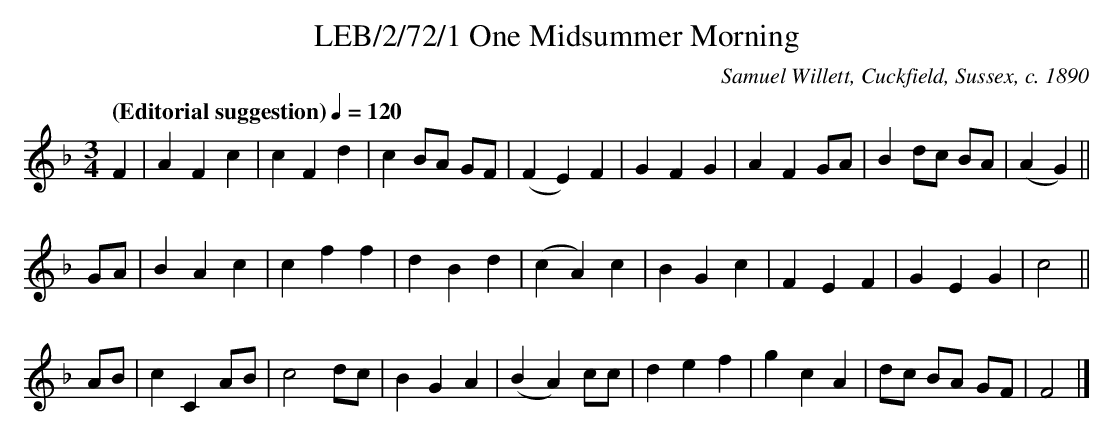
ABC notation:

X:1
T:LEB/2/72/1 One Midsummer Morning
C:Samuel Willett, Cuckfield, Sussex, c. 1890
L:1/8
Q:"(Editorial suggestion)" 1/4=120
M:3/4
K:F
F2 | A2 F2 c2 | c2 F2 d2 | c2 BA GF | (F2 E2) F2 | G2 F2 G2 | A2 F2 GA | B2 dc BA | (A2 G2) ||
GA |B2 A2 c2 | c2 f2 f2 | d2 B2 d2 | (c2 A2) c2 | B2 G2 c2 | F2 E2 F2 | G2 E2 G2 | c4 ||
AB | c2 C2 AB | c4 dc | B2 G2 A2 | (B2 A2) cc | d2 e2 f2 | g2 c2 A2 | dc BA GF | F4 |]
